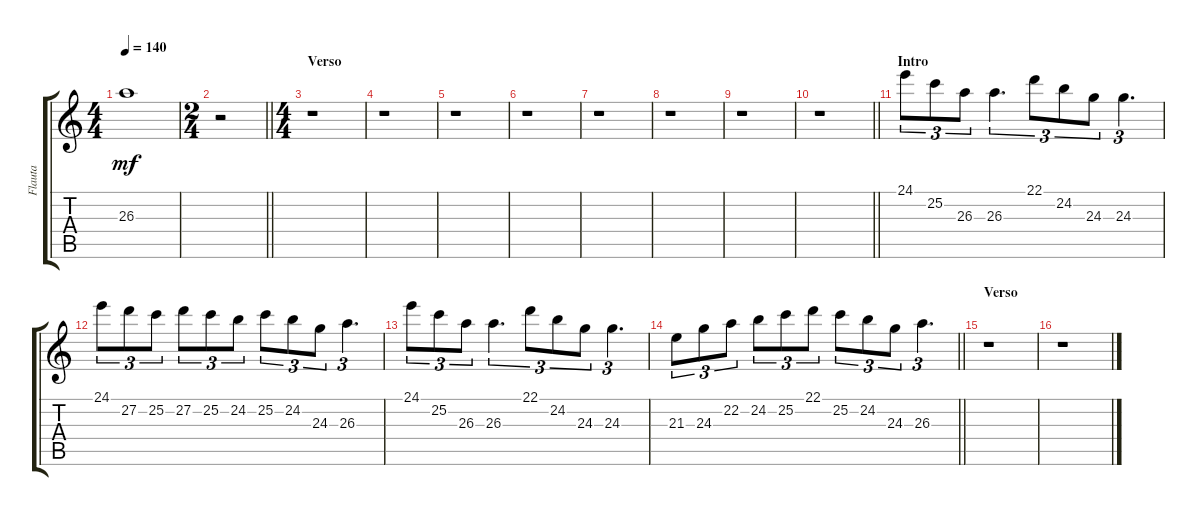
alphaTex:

\track ("Flauta" "Flauta") {instrument piccolo}
\staff {score tabs}
\tuning (E4 B3 G3 D3 A2 E2) {hide}
\ts (4 4)
\tempo 140
\clef g2
\ks c
26.3{t}.1{dy mf} |
\ts (2 4)
\barLineRight lightlight
r.2 |
\ts (4 4)
\section ("" "Verso")
r.1 |
r.1 |
r.1 |
r.1 |
r.1 |
r.1 |
r.1 |
\barLineRight lightlight
r.1 |
\section ("" "Intro")
24.1.8{tu (3 2)} 25.2.8{tu (3 2)} 26.3.8{tu (3 2)} 26.3.4{d tu (3 2)} 22.1.8{tu (3 2)} 24.2.8{tu (3 2)} 24.3.8{tu (3 2)} 24.3.4{d tu (3 2)} |
24.1.8{tu (3 2)} 27.2.8{tu (3 2)} 25.2.8{tu (3 2)} 27.2.8{tu (3 2)} 25.2.8{tu (3 2)} 24.2.8{tu (3 2)} 25.2.8{tu (3 2)} 24.2.8{tu (3 2)} 24.3.8{tu (3 2)} 26.3.4{d tu (3 2)} |
24.1.8{tu (3 2)} 25.2.8{tu (3 2)} 26.3.8{tu (3 2)} 26.3.4{d tu (3 2)} 22.1.8{tu (3 2)} 24.2.8{tu (3 2)} 24.3.8{tu (3 2)} 24.3.4{d tu (3 2)} |
\barLineRight lightlight
21.3.8{tu (3 2)} 24.3.8{tu (3 2)} 22.2.8{tu (3 2)} 24.2.8{tu (3 2)} 25.2.8{tu (3 2)} 22.1.8{tu (3 2)} 25.2.8{tu (3 2)} 24.2.8{tu (3 2)} 24.3.8{tu (3 2)} 26.3.4{d tu (3 2)} |
\section ("" "Verso")
r.1 |
r.1
